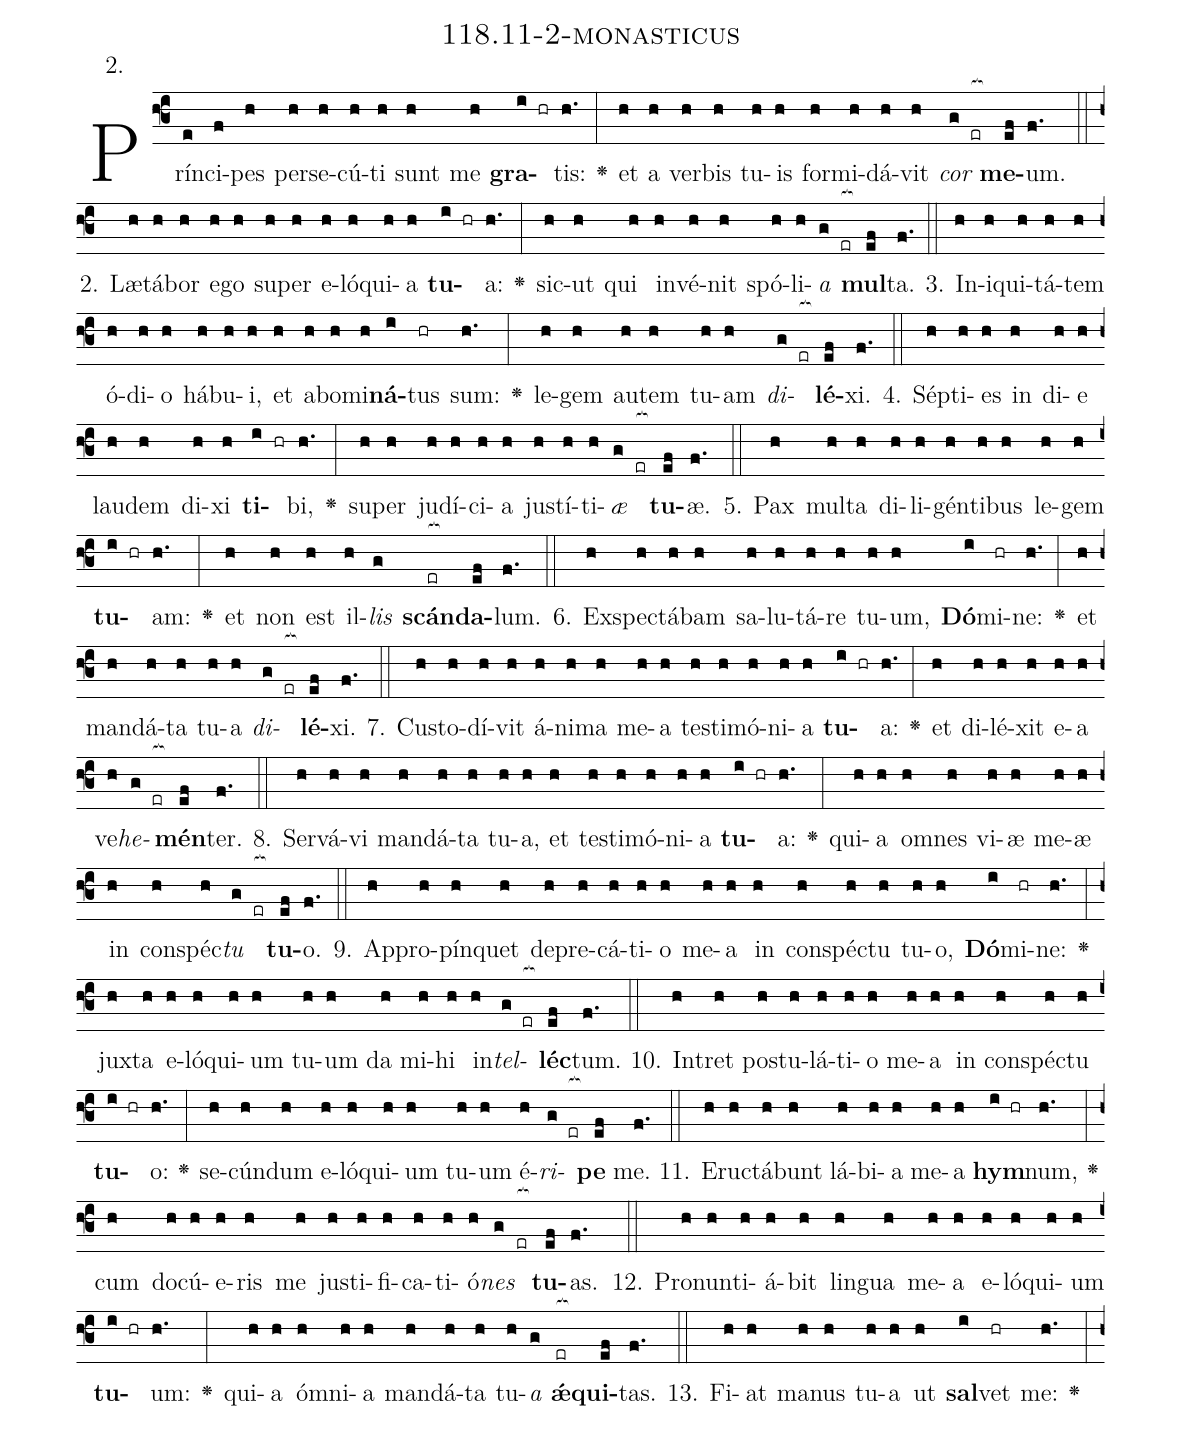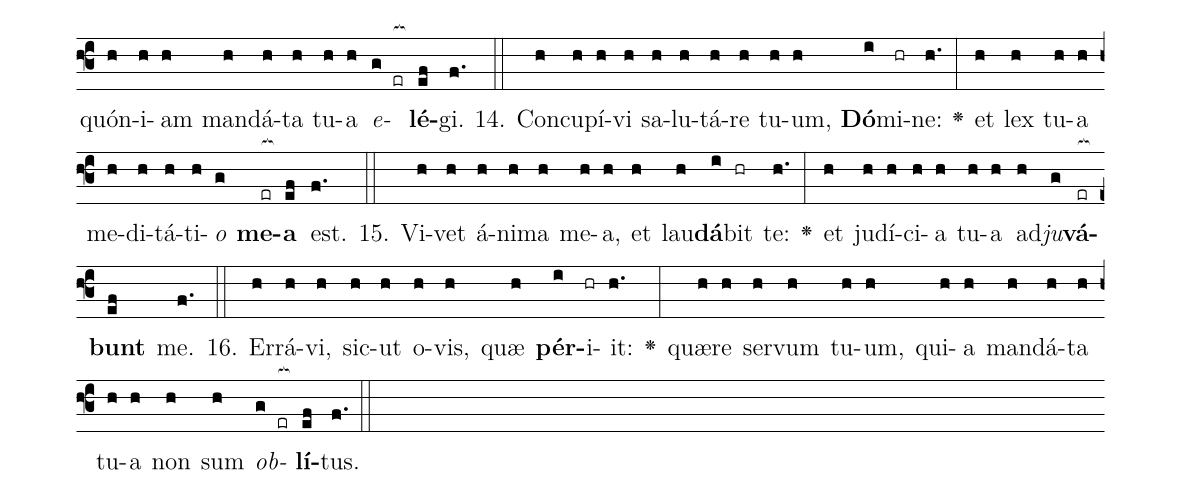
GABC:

name: 118.11-2-monasticus;
annotation: 2.;
%%
(f3)Prín(e)ci(f)pes(h) per(h)se(h)cú(h)ti(h) sunt(h) me(h) <b>gra</b>(i hr)tis:(h.) <v>\greheightstar</v>(:) et(h) a(h) ver(h)bis(h) tu(h)is(h) for(h)mi(h)dá(h)vit(h) <i>cor</i>(g er[ocb:1{]) <b>me</b>(ef[ocb:0}])um.(f.) (::)
2. Læ(h)tá(h)bor(h) e(h)go(h) su(h)per(h) e(h)ló(h)qui(h)a(h) <b>tu</b>(i hr)a:(h.) <v>\greheightstar</v>(:) sic(h)ut(h) qui(h) in(h)vé(h)nit(h) spó(h)li(h)<i>a</i>(g er[ocb:1{]) <b>mul</b>(ef[ocb:0}])ta.(f.) (::)
3. In(h)i(h)qui(h)tá(h)tem(h) ó(h)di(h)o(h) há(h)bu(h)i,(h) et(h) ab(h)o(h)mi(h)<b>ná</b>(i)tus(hr) sum:(h.) <v>\greheightstar</v>(:) le(h)gem(h) au(h)tem(h) tu(h)am(h) <i>di</i>(g er[ocb:1{])<b>lé</b>(ef[ocb:0}])xi.(f.) (::)
4. Sép(h)ti(h)es(h) in(h) di(h)e(h) lau(h)dem(h) di(h)xi(h) <b>ti</b>(i hr)bi,(h.) <v>\greheightstar</v>(:) su(h)per(h) ju(h)dí(h)ci(h)a(h) jus(h)tí(h)ti(h)<i>æ</i>(g er[ocb:1{]) <b>tu</b>(ef[ocb:0}])æ.(f.) (::)
5. Pax(h) mul(h)ta(h) di(h)li(h)gén(h)ti(h)bus(h) le(h)gem(h) <b>tu</b>(i hr)am:(h.) <v>\greheightstar</v>(:) et(h) non(h) est(h) il(h)<i>lis</i>(g) <b>scán</b>(er[ocb:1{])<b>da</b>(ef[ocb:0}])lum.(f.) (::)
6. Ex(h)spec(h)tá(h)bam(h) sa(h)lu(h)tá(h)re(h) tu(h)um,(h) <b>Dó</b>(i)mi(hr)ne:(h.) <v>\greheightstar</v>(:) et(h) man(h)dá(h)ta(h) tu(h)a(h) <i>di</i>(g er[ocb:1{])<b>lé</b>(ef[ocb:0}])xi.(f.) (::)
7. Cus(h)to(h)dí(h)vit(h) á(h)ni(h)ma(h) me(h)a(h) tes(h)ti(h)mó(h)ni(h)a(h) <b>tu</b>(i hr)a:(h.) <v>\greheightstar</v>(:) et(h) di(h)lé(h)xit(h) e(h)a(h) ve(h)<i>he</i>(g er[ocb:1{])<b>mén</b>(ef[ocb:0}])ter.(f.) (::)
8. Ser(h)vá(h)vi(h) man(h)dá(h)ta(h) tu(h)a,(h) et(h) tes(h)ti(h)mó(h)ni(h)a(h) <b>tu</b>(i hr)a:(h.) <v>\greheightstar</v>(:) qui(h)a(h) om(h)nes(h) vi(h)æ(h) me(h)æ(h) in(h) con(h)spéc(h)<i>tu</i>(g er[ocb:1{]) <b>tu</b>(ef[ocb:0}])o.(f.) (::)
9. Ap(h)pro(h)pín(h)quet(h) de(h)pre(h)cá(h)ti(h)o(h) me(h)a(h) in(h) con(h)spéc(h)tu(h) tu(h)o,(h) <b>Dó</b>(i)mi(hr)ne:(h.) <v>\greheightstar</v>(:) jux(h)ta(h) e(h)ló(h)qui(h)um(h) tu(h)um(h) da(h) mi(h)hi(h) in(h)<i>tel</i>(g er[ocb:1{])<b>léc</b>(ef[ocb:0}])tum.(f.) (::)
10. In(h)tret(h) pos(h)tu(h)lá(h)ti(h)o(h) me(h)a(h) in(h) con(h)spéc(h)tu(h) <b>tu</b>(i hr)o:(h.) <v>\greheightstar</v>(:) se(h)cún(h)dum(h) e(h)ló(h)qui(h)um(h) tu(h)um(h) é(h)<i>ri</i>(g er[ocb:1{])<b>pe</b>(ef[ocb:0}]) me.(f.) (::)
11. E(h)ruc(h)tá(h)bunt(h) lá(h)bi(h)a(h) me(h)a(h) <b>hym</b>(i hr)num,(h.) <v>\greheightstar</v>(:) cum(h) do(h)cú(h)e(h)ris(h) me(h) jus(h)ti(h)fi(h)ca(h)ti(h)ó(h)<i>nes</i>(g er[ocb:1{]) <b>tu</b>(ef[ocb:0}])as.(f.) (::)
12. Pro(h)nun(h)ti(h)á(h)bit(h) lin(h)gua(h) me(h)a(h) e(h)ló(h)qui(h)um(h) <b>tu</b>(i hr)um:(h.) <v>\greheightstar</v>(:) qui(h)a(h) óm(h)ni(h)a(h) man(h)dá(h)ta(h) tu(h)<i>a</i>(g) <b>ǽ</b>(er[ocb:1{])<b>qui</b>(ef[ocb:0}])tas.(f.) (::)
13. Fi(h)at(h) ma(h)nus(h) tu(h)a(h) ut(h) <b>sal</b>(i)vet(hr) me:(h.) <v>\greheightstar</v>(:) quón(h)i(h)am(h) man(h)dá(h)ta(h) tu(h)a(h) <i>e</i>(g er[ocb:1{])<b>lé</b>(ef[ocb:0}])gi.(f.) (::)
14. Con(h)cu(h)pí(h)vi(h) sa(h)lu(h)tá(h)re(h) tu(h)um,(h) <b>Dó</b>(i)mi(hr)ne:(h.) <v>\greheightstar</v>(:) et(h) lex(h) tu(h)a(h) me(h)di(h)tá(h)ti(h)<i>o</i>(g) <b>me</b>(er[ocb:1{])<b>a</b>(ef[ocb:0}]) est.(f.) (::)
15. Vi(h)vet(h) á(h)ni(h)ma(h) me(h)a,(h) et(h) lau(h)<b>dá</b>(i)bit(hr) te:(h.) <v>\greheightstar</v>(:) et(h) ju(h)dí(h)ci(h)a(h) tu(h)a(h) ad(h)<i>ju</i>(g)<b>vá</b>(er[ocb:1{])<b>bunt</b>(ef[ocb:0}]) me.(f.) (::)
16. Er(h)rá(h)vi,(h) sic(h)ut(h) o(h)vis,(h) quæ(h) <b>pér</b>(i)i(hr)it:(h.) <v>\greheightstar</v>(:) quæ(h)re(h) ser(h)vum(h) tu(h)um,(h) qui(h)a(h) man(h)dá(h)ta(h) tu(h)a(h) non(h) sum(h) <i>ob</i>(g er[ocb:1{])<b>lí</b>(ef[ocb:0}])tus.(f.) (::)
